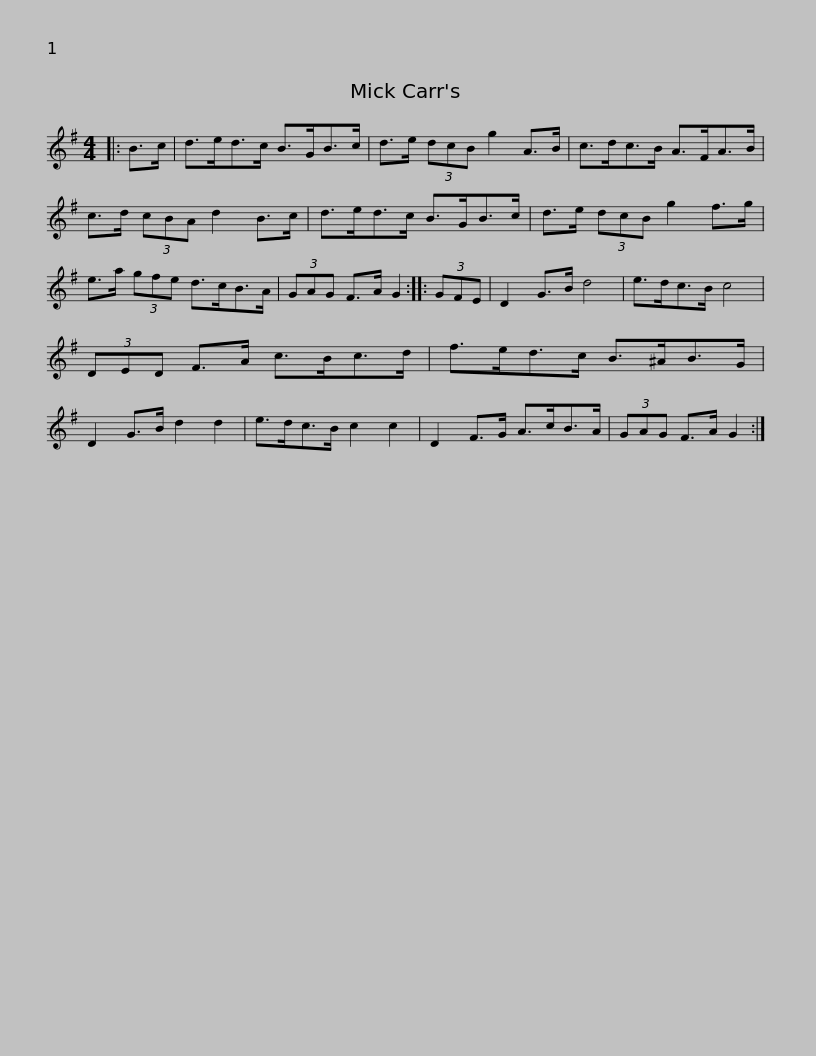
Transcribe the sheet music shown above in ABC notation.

X:1
L:1/8
M:4/4
I:linebreak $
K:G
V:1 treble
V:1
|: B>c | d>ed>c B>GB>c | d>e (3dcB g2 A>B | c>dc>B A>FA>B | c>d (3cBA d2 B>c |$ %5
 d>ed>c B>GB>c | d>e (3dcB g2 f>g | e>a (3gfe d>cB>A | (3GAG F>A G2 :: (3GFE | %10
 D2 G>B d4 |$ e>dc>B c4 | (3DED F>A c>Bc>d | f>ed>c B>^AB>G | D2 G>B d2 d2 | %15
 e>dc>B c2 c2 |$ D2 F>G A>cB>A | (3GAG F>A G2 :| %18
